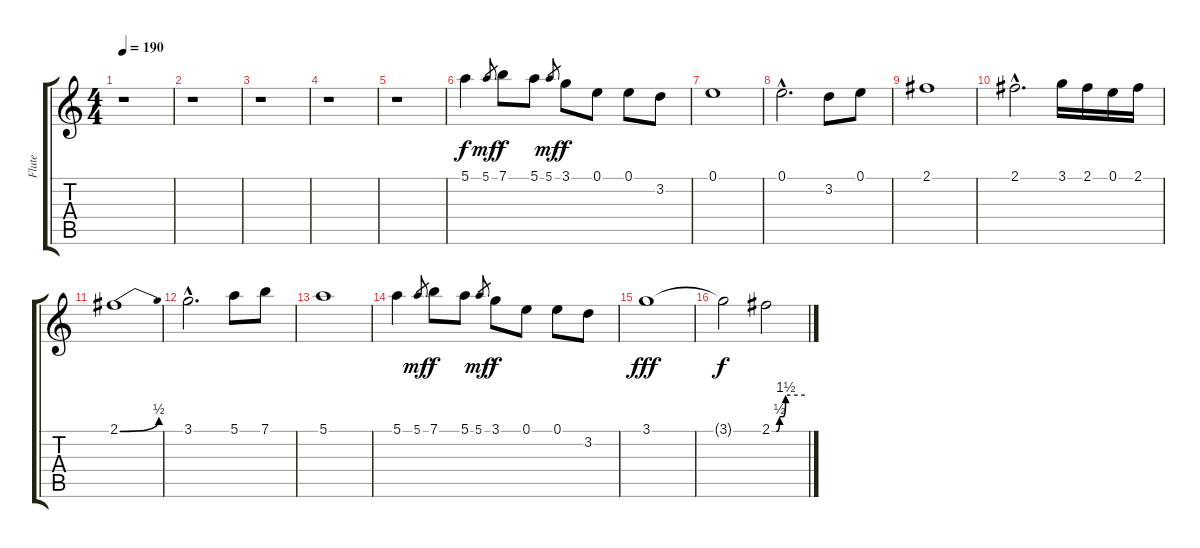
\track ("Flute" "Flute") {instrument piccolo}
\staff {score tabs}
\tuning (E5 B4 G4 D4 A3 E3) {hide}
\ts (4 4)
\tempo 190
\clef g2
\ks c
r.1{dy f} |
r.1 |
r.1 |
r.1 |
r.1 |
5.1.4 5.1.8{gr dy mf} 7.1.8{dy f} 5.1.8 5.1.8{gr dy mf} 3.1.8{dy f} 0.1.8 0.1.8 3.2.8 |
0.1.1 |
0.1{hac}.2{d} 3.2.8 0.1.8 |
2.1.1 |
2.1{hac}.2{d} 3.1.16 2.1.16 0.1.16 2.1.16 |
2.1{be (bend 0 0 60 2)}.1 |
3.1{hac}.2{d} 5.1.8 7.1.8 |
5.1.1 |
5.1.4 5.1.8{gr dy mf} 7.1.8{dy f} 5.1.8 5.1.8{gr dy mf} 3.1.8{dy f} 0.1.8 0.1.8 3.2.8 |
3.1.1{dy fff} |
3.1{t}.2{dy f} 2.1{be (custom 0 0 8 0 14 2 20 2 25 6 60 6)}.2
